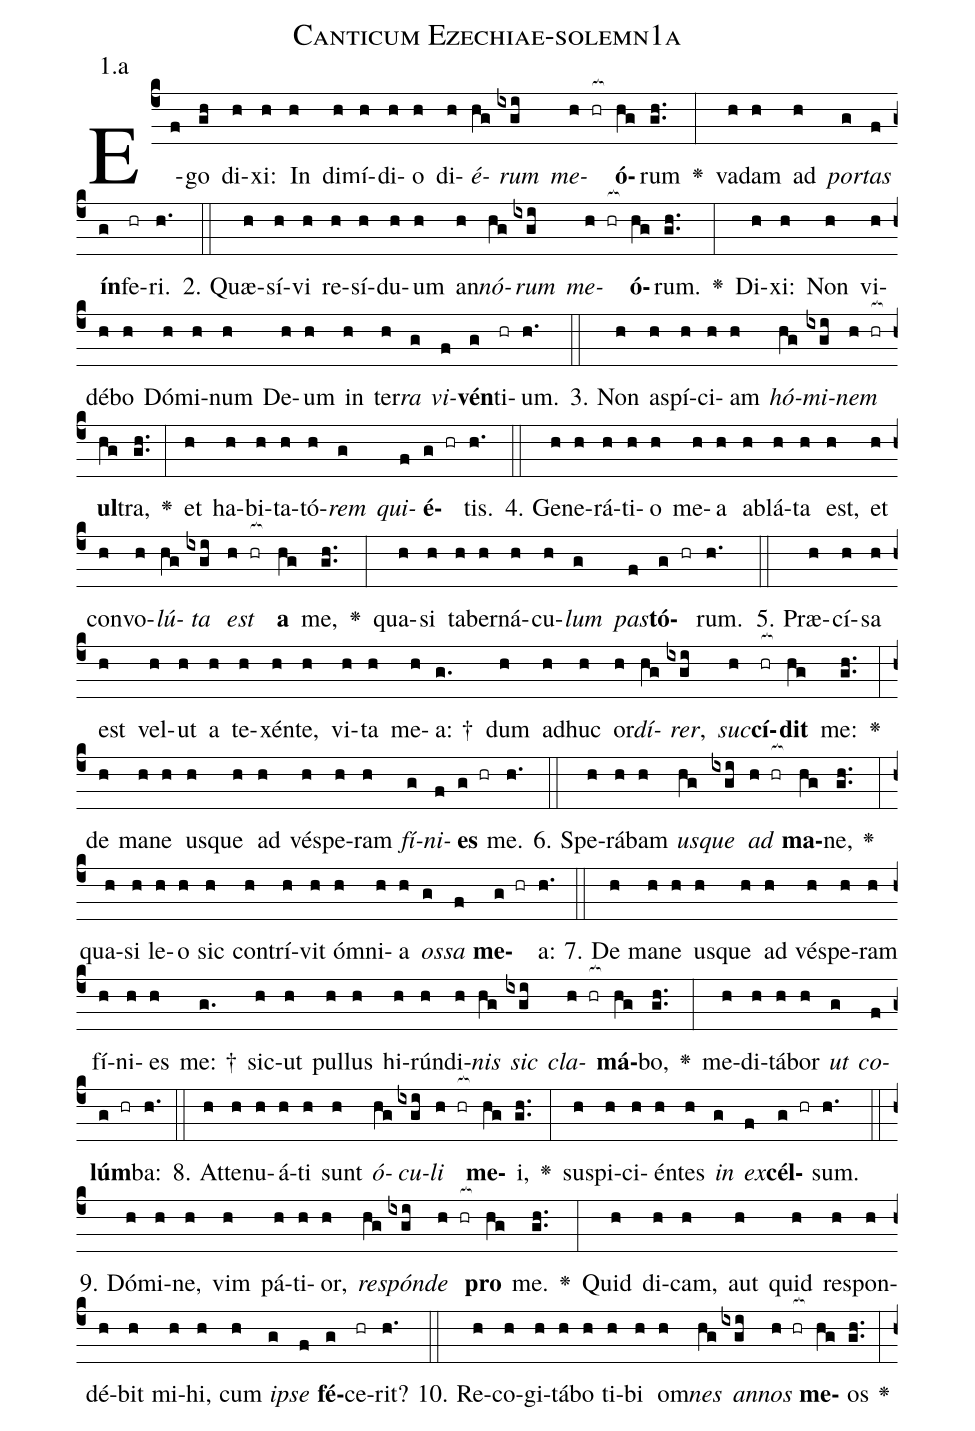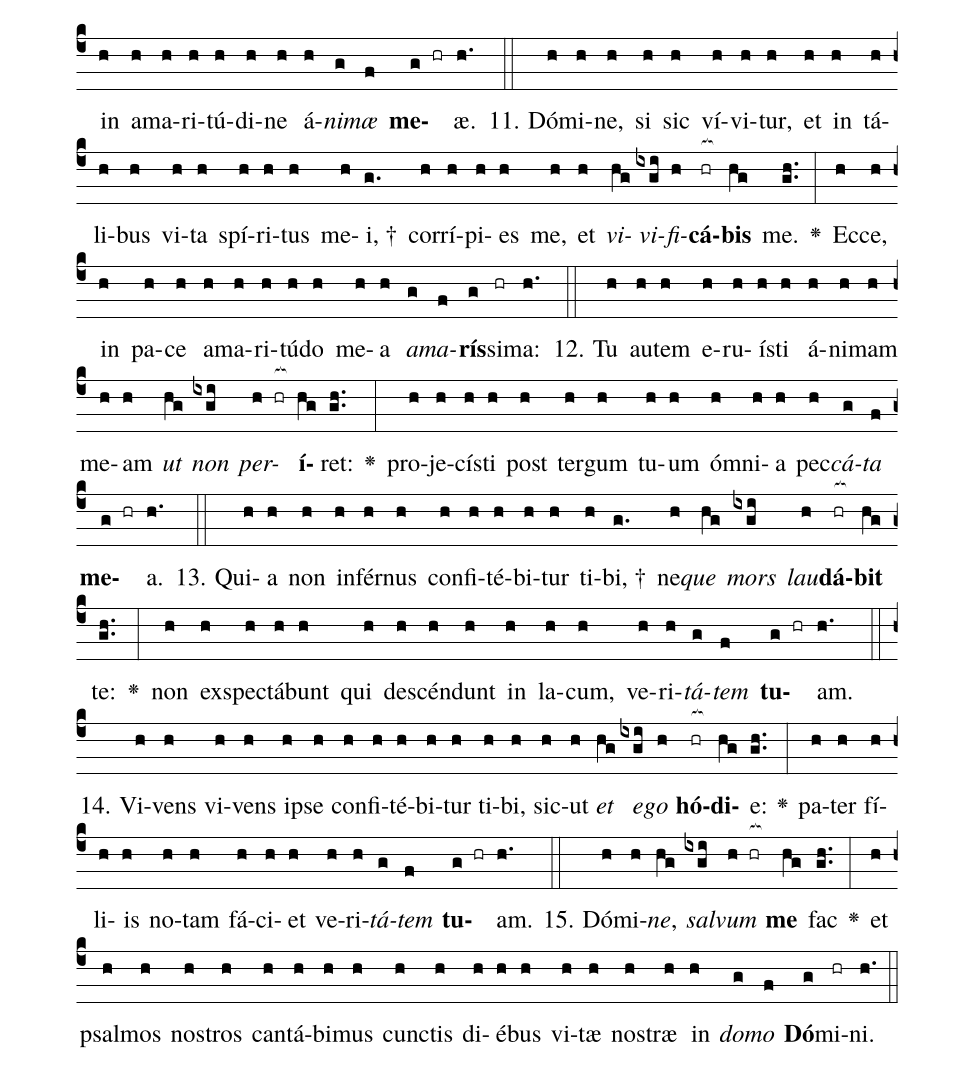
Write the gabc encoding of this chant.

name: Canticum Ezechiae-solemn1a;
annotation: 1.a;
%%
(c4)E(f)go(gh) di(h)xi:(h) In(h) di(h)mí(h)di(h)o(h) di(h)<i>é</i>(hg)<i>rum</i>(ixgi) <i>me</i>(h hr[ocb:1{])<b>ó</b>(hg[ocb:0}])rum(gh..) <v>\greheightstar</v>(:) va(h)dam(h) ad(h) <i>por</i>(g)<i>tas</i>(f) <b>ín</b>(g)fe(hr)ri.(h.) (::)
2. Quæ(h)sí(h)vi(h) re(h)sí(h)du(h)um(h) an(h)<i>nó</i>(hg)<i>rum</i>(ixgi) <i>me</i>(h hr[ocb:1{])<b>ó</b>(hg[ocb:0}])rum.(gh..) <v>\greheightstar</v>(:) Di(h)xi:(h) Non(h) vi(h)dé(h)bo(h) Dó(h)mi(h)num(h) De(h)um(h) in(h) ter(h)<i>ra</i>(g) <i>vi</i>(f)<b>vén</b>(g)ti(hr)um.(h.) (::)
3. Non(h) a(h)spí(h)ci(h)am(h) <i>hó</i>(hg)<i>mi</i>(ixgi)<i>nem</i>(h hr[ocb:1{]) <b>ul</b>(hg[ocb:0}])tra,(gh..) <v>\greheightstar</v>(:) et(h) ha(h)bi(h)ta(h)tó(h)<i>rem</i>(g) <i>qui</i>(f)<b>é</b>(g hr)tis.(h.) (::)
4. Ge(h)ne(h)rá(h)ti(h)o(h) me(h)a(h) ab(h)lá(h)ta(h) est,(h) et(h) con(h)vo(h)<i>lú</i>(hg)<i>ta</i>(ixgi) <i>est</i>(h hr[ocb:1{]) <b>a</b>(hg[ocb:0}]) me,(gh..) <v>\greheightstar</v>(:) qua(h)si(h) ta(h)ber(h)ná(h)cu(h)<i>lum</i>(g) <i>pas</i>(f)<b>tó</b>(g hr)rum.(h.) (::)
5. Præ(h)cí(h)sa(h) est(h) vel(h)ut(h) a(h) te(h)xén(h)te,(h) vi(h)ta(h) me(h)a: †(g.) dum(h) ad(h)huc(h) or(h)<i>dí</i>(hg)<i>rer</i>,(ixgi) <i>suc</i>(h)<b>cí</b>(hr[ocb:1{])<b>dit</b>(hg[ocb:0}]) me:(gh..) <v>\greheightstar</v>(:) de(h) ma(h)ne(h) us(h)que(h) ad(h) vés(h)pe(h)ram(h) <i>fí</i>(g)<i>ni</i>(f)<b>es</b>(g hr) me.(h.) (::)
6. Spe(h)rá(h)bam(h) <i>us</i>(hg)<i>que</i>(ixgi) <i>ad</i>(h hr[ocb:1{]) <b>ma</b>(hg[ocb:0}])ne,(gh..) <v>\greheightstar</v>(:) qua(h)si(h) le(h)o(h) sic(h) con(h)trí(h)vit(h) óm(h)ni(h)a(h) <i>os</i>(g)<i>sa</i>(f) <b>me</b>(g hr)a:(h.) (::)
7. De(h) ma(h)ne(h) us(h)que(h) ad(h) vés(h)pe(h)ram(h) fí(h)ni(h)es(h) me: †(g.) sic(h)ut(h) pul(h)lus(h) hi(h)rún(h)di(h)<i>nis</i>(hg) <i>sic</i>(ixgi) <i>cla</i>(h hr[ocb:1{])<b>má</b>(hg[ocb:0}])bo,(gh..) <v>\greheightstar</v>(:) me(h)di(h)tá(h)bor(h) <i>ut</i>(g) <i>co</i>(f)<b>lúm</b>(g hr)ba:(h.) (::)
8. At(h)te(h)nu(h)á(h)ti(h) sunt(h) <i>ó</i>(hg)<i>cu</i>(ixgi)<i>li</i>(h hr[ocb:1{]) <b>me</b>(hg[ocb:0}])i,(gh..) <v>\greheightstar</v>(:) su(h)spi(h)ci(h)én(h)tes(h) <i>in</i>(g) <i>ex</i>(f)<b>cél</b>(g hr)sum.(h.) (::)
9. Dó(h)mi(h)ne,(h) vim(h) pá(h)ti(h)or,(h) <i>re</i>(hg)<i>spón</i>(ixgi)<i>de</i>(h hr[ocb:1{]) <b>pro</b>(hg[ocb:0}]) me.(gh..) <v>\greheightstar</v>(:) Quid(h) di(h)cam,(h) aut(h) quid(h) re(h)spon(h)dé(h)bit(h) mi(h)hi,(h) cum(h) <i>ip</i>(g)<i>se</i>(f) <b>fé</b>(g)ce(hr)rit?(h.) (::)
10. Re(h)co(h)gi(h)tá(h)bo(h) ti(h)bi(h) om(h)<i>nes</i>(hg) <i>an</i>(ixgi)<i>nos</i>(h hr[ocb:1{]) <b>me</b>(hg[ocb:0}])os(gh..) <v>\greheightstar</v>(:) in(h) a(h)ma(h)ri(h)tú(h)di(h)ne(h) á(h)<i>ni</i>(g)<i>mæ</i>(f) <b>me</b>(g hr)æ.(h.) (::)
11. Dó(h)mi(h)ne,(h) si(h) sic(h) ví(h)vi(h)tur,(h) et(h) in(h) tá(h)li(h)bus(h) vi(h)ta(h) spí(h)ri(h)tus(h) me(h)i, †(g.) cor(h)rí(h)pi(h)es(h) me,(h) et(h) <i>vi</i>(hg)<i>vi</i>(ixgi)<i>fi</i>(h)<b>cá</b>(hr[ocb:1{])<b>bis</b>(hg[ocb:0}]) me.(gh..) <v>\greheightstar</v>(:) Ec(h)ce,(h) in(h) pa(h)ce(h) a(h)ma(h)ri(h)tú(h)do(h) me(h)a(h) <i>a</i>(g)<i>ma</i>(f)<b>rís</b>(g)si(hr)ma:(h.) (::)
12. Tu(h) au(h)tem(h) e(h)ru(h)ís(h)ti(h) á(h)ni(h)mam(h) me(h)am(h) <i>ut</i>(hg) <i>non</i>(ixgi) <i>per</i>(h hr[ocb:1{])<b>í</b>(hg[ocb:0}])ret:(gh..) <v>\greheightstar</v>(:) pro(h)je(h)cís(h)ti(h) post(h) ter(h)gum(h) tu(h)um(h) óm(h)ni(h)a(h) pec(h)<i>cá</i>(g)<i>ta</i>(f) <b>me</b>(g hr)a.(h.) (::)
13. Qui(h)a(h) non(h) in(h)fér(h)nus(h) con(h)fi(h)té(h)bi(h)tur(h) ti(h)bi, †(g.) ne(h)<i>que</i>(hg) <i>mors</i>(ixgi) <i>lau</i>(h)<b>dá</b>(hr[ocb:1{])<b>bit</b>(hg[ocb:0}]) te:(gh..) <v>\greheightstar</v>(:) non(h) ex(h)spec(h)tá(h)bunt(h) qui(h) de(h)scén(h)dunt(h) in(h) la(h)cum,(h) ve(h)ri(h)<i>tá</i>(g)<i>tem</i>(f) <b>tu</b>(g hr)am.(h.) (::)
14. Vi(h)vens(h) vi(h)vens(h) ip(h)se(h) con(h)fi(h)té(h)bi(h)tur(h) ti(h)bi,(h) sic(h)ut(h) <i>et</i>(hg) <i>e</i>(ixgi)<i>go</i>(h) <b>hó</b>(hr[ocb:1{])<b>di</b>(hg[ocb:0}])e:(gh..) <v>\greheightstar</v>(:) pa(h)ter(h) fí(h)li(h)is(h) no(h)tam(h) fá(h)ci(h)et(h) ve(h)ri(h)<i>tá</i>(g)<i>tem</i>(f) <b>tu</b>(g hr)am.(h.) (::)
15. Dó(h)mi(h)<i>ne</i>,(hg) <i>sal</i>(ixgi)<i>vum</i>(h hr[ocb:1{]) <b>me</b>(hg[ocb:0}]) fac(gh..) <v>\greheightstar</v>(:) et(h) psal(h)mos(h) nos(h)tros(h) can(h)tá(h)bi(h)mus(h) cunc(h)tis(h) di(h)é(h)bus(h) vi(h)tæ(h) nos(h)træ(h) in(h) <i>do</i>(g)<i>mo</i>(f) <b>Dó</b>(g)mi(hr)ni.(h.) (::)
